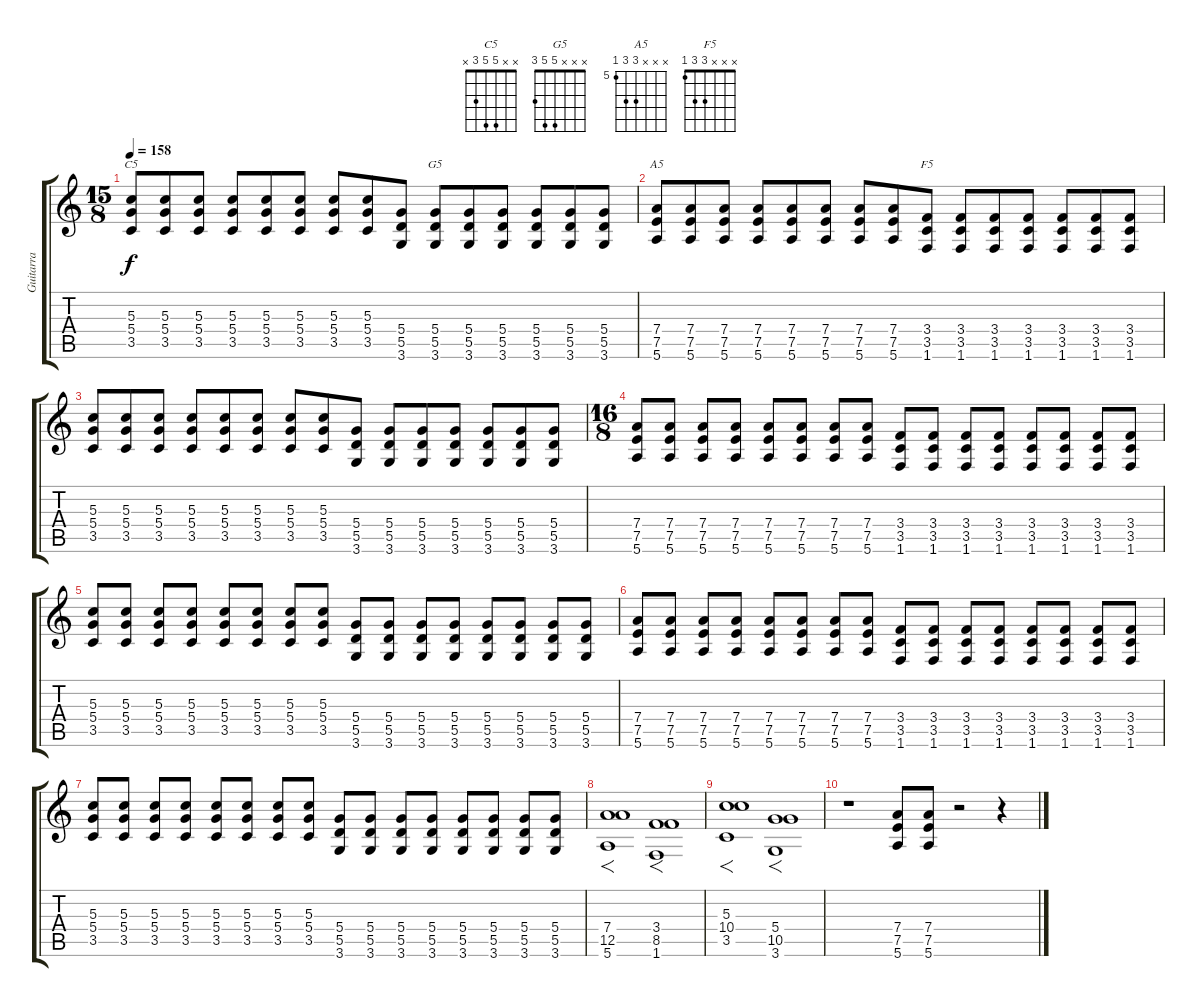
\track ("Guitarra" "Guitarra") {instrument overdrivenguitar}
\staff {score tabs}
\tuning (E4 B3 G3 D3 A2 E2) {hide}
\chord ("C5" x x 5 5 3 x)
\chord ("G5" x x x 5 5 3)
\chord ("A5" x x x 7 7 5) {firstfret 5}
\chord ("F5" x x x 3 3 1)
\ts (15 8)
\tempo 158
\clef g2
\ks c
(5.3 5.4 3.5).8{ch "C5" dy f} (5.3 5.4 3.5).8 (5.3 5.4 3.5).8 (5.3 5.4 3.5).8 (5.3 5.4 3.5).8 (5.3 5.4 3.5).8 (5.3 5.4 3.5).8 (5.3 5.4 3.5).8 (5.4 5.5 3.6).8 (5.4 5.5 3.6).8{ch "G5"} (5.4 5.5 3.6).8 (5.4 5.5 3.6).8 (5.4 5.5 3.6).8 (5.4 5.5 3.6).8 (5.4 5.5 3.6).8 |
(7.4 7.5 5.6).8{ch "A5" instrument overdrivenguitar} (7.4 7.5 5.6).8 (7.4 7.5 5.6).8 (7.4 7.5 5.6).8 (7.4 7.5 5.6).8 (7.4 7.5 5.6).8 (7.4 7.5 5.6).8 (7.4 7.5 5.6).8 (3.4 3.5 1.6).8{ch "F5"} (3.4 3.5 1.6).8 (3.4 3.5 1.6).8 (3.4 3.5 1.6).8 (3.4 3.5 1.6).8 (3.4 3.5 1.6).8 (3.4 3.5 1.6).8 |
(5.3 5.4 3.5).8 (5.3 5.4 3.5).8 (5.3 5.4 3.5).8 (5.3 5.4 3.5).8 (5.3 5.4 3.5).8 (5.3 5.4 3.5).8 (5.3 5.4 3.5).8 (5.3 5.4 3.5).8 (5.4 5.5 3.6).8 (5.4 5.5 3.6).8 (5.4 5.5 3.6).8 (5.4 5.5 3.6).8 (5.4 5.5 3.6).8 (5.4 5.5 3.6).8 (5.4 5.5 3.6).8 |
\ts (16 8)
(7.4 7.5 5.6).8{instrument overdrivenguitar} (7.4 7.5 5.6).8 (7.4 7.5 5.6).8 (7.4 7.5 5.6).8 (7.4 7.5 5.6).8 (7.4 7.5 5.6).8 (7.4 7.5 5.6).8 (7.4 7.5 5.6).8 (3.4 3.5 1.6).8 (3.4 3.5 1.6).8 (3.4 3.5 1.6).8 (3.4 3.5 1.6).8 (3.4 3.5 1.6).8 (3.4 3.5 1.6).8 (3.4 3.5 1.6).8 (3.4 3.5 1.6).8 |
(5.3 5.4 3.5).8 (5.3 5.4 3.5).8 (5.3 5.4 3.5).8 (5.3 5.4 3.5).8 (5.3 5.4 3.5).8 (5.3 5.4 3.5).8 (5.3 5.4 3.5).8 (5.3 5.4 3.5).8 (5.4 5.5 3.6).8 (5.4 5.5 3.6).8 (5.4 5.5 3.6).8 (5.4 5.5 3.6).8 (5.4 5.5 3.6).8 (5.4 5.5 3.6).8 (5.4 5.5 3.6).8 (5.4 5.5 3.6).8 |
(7.4 7.5 5.6).8{instrument overdrivenguitar} (7.4 7.5 5.6).8 (7.4 7.5 5.6).8 (7.4 7.5 5.6).8 (7.4 7.5 5.6).8 (7.4 7.5 5.6).8 (7.4 7.5 5.6).8 (7.4 7.5 5.6).8 (3.4 3.5 1.6).8 (3.4 3.5 1.6).8 (3.4 3.5 1.6).8 (3.4 3.5 1.6).8 (3.4 3.5 1.6).8 (3.4 3.5 1.6).8 (3.4 3.5 1.6).8 (3.4 3.5 1.6).8 |
(5.3 5.4 3.5).8 (5.3 5.4 3.5).8 (5.3 5.4 3.5).8 (5.3 5.4 3.5).8 (5.3 5.4 3.5).8 (5.3 5.4 3.5).8 (5.3 5.4 3.5).8 (5.3 5.4 3.5).8 (5.4 5.5 3.6).8 (5.4 5.5 3.6).8 (5.4 5.5 3.6).8 (5.4 5.5 3.6).8 (5.4 5.5 3.6).8 (5.4 5.5 3.6).8 (5.4 5.5 3.6).8 (5.4 5.5 3.6).8 |
(7.4 12.5 5.6).1{f} (3.4 8.5 1.6).1{f} |
(5.3 10.4 3.5).1{f} (5.4 10.5 3.6).1{f} |
r.1 (7.4 7.5 5.6).8 (7.4 7.5 5.6).8 r.2 r.4
